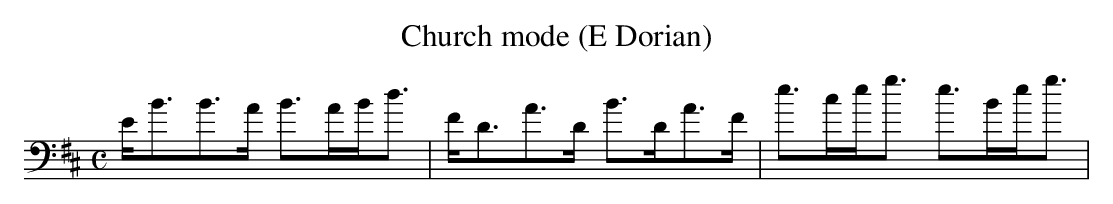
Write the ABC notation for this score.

X:1
T:Church mode (E Dorian)
M:C
L:1/8
K:E Dorian bass
E<BB>A B>AB<d|F<DA>D B>DA>F|e>ce<g e>Be<g|
